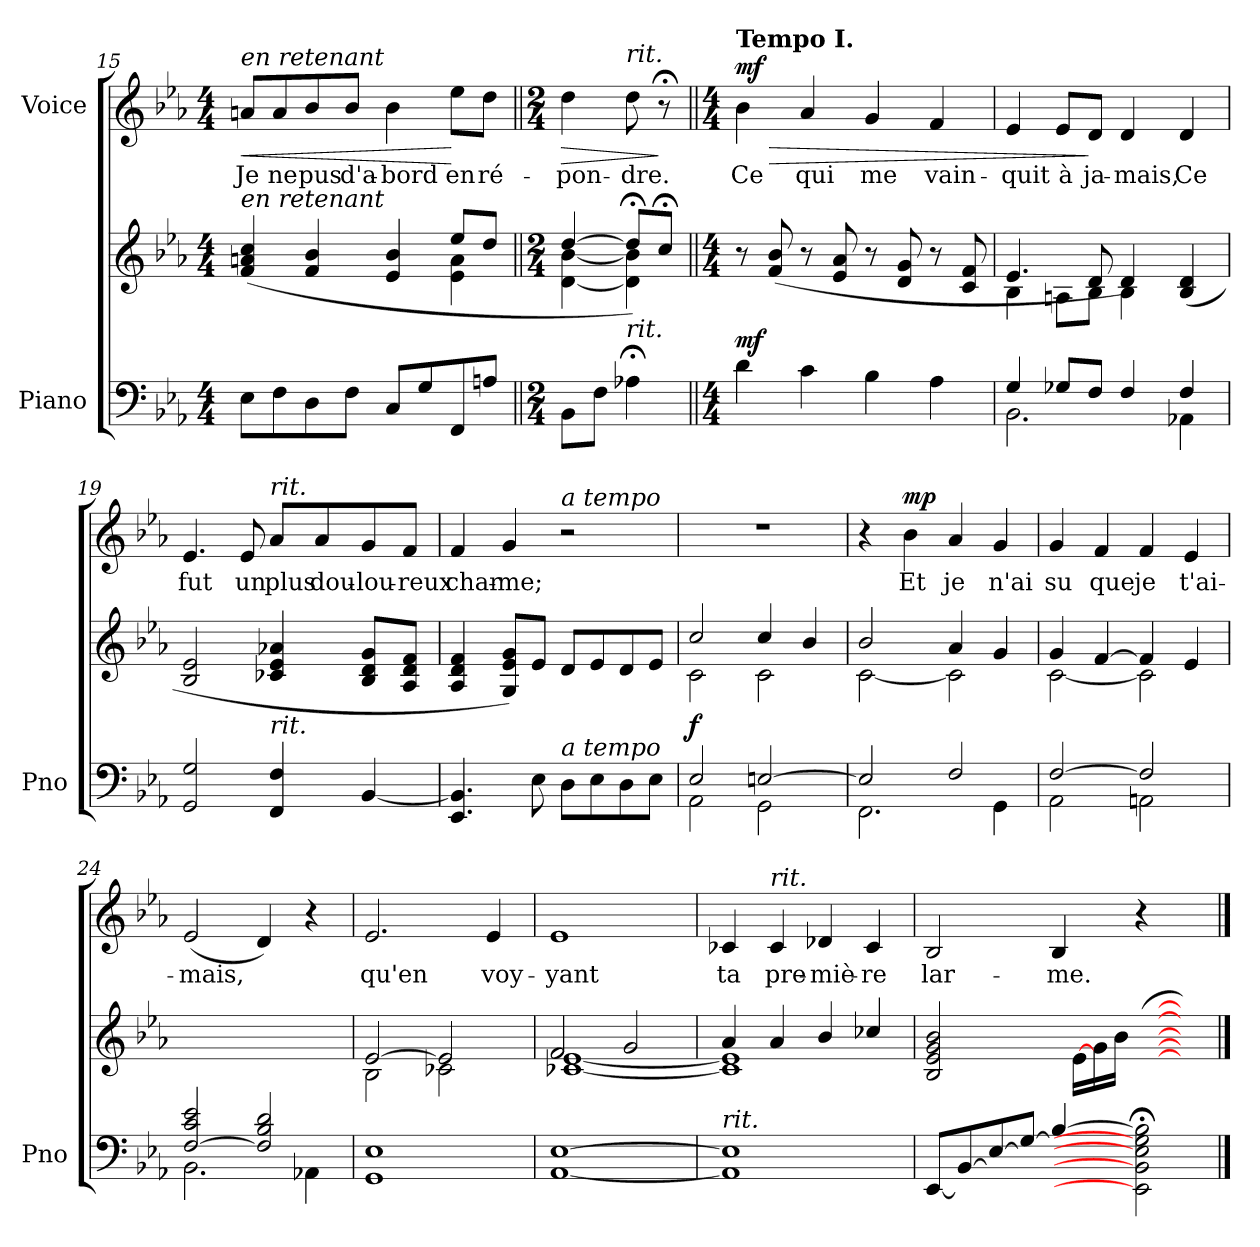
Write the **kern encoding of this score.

**kern	**kern	**dynam	**kern	**text	**dynam
*part2	*part2	*part2	*part1	*part1	*part1
*staff3	*staff2	*staff2/3	*staff1	*staff1	*staff1
*I"Piano	*	*	*I"Voice	*	*
*I'Pno	*	*	*	*	*
*clefF4	*clefG2	*	*clefG2	*	*
*k[b-e-a-]	*k[b-e-a-]	*	*k[b-e-a-]	*	*
*M4/4	*M4/4	*	*M4/4	*	*
*MM60	*MM60	*	*MM60	*	*
=15	=15	=15	=15	=15	=15
*	*^	*	*	*	*
!	!	!	!	!LO:TX:a:i:t=en retenant	!	!
!	!LO:TX:a:i:t=en retenant	!	!	!	!	!
!	!	!	!	!	!LO:LY:b	!LO:HP:b
8E-\L	(>4f/ 4an/ 4cc/	2.reyy	.	8an/L	Je	<
!	!	!	!	!	!LO:LY:b	!
8F\	.	.	.	8a/	ne	.
!	!	!	!	!	!LO:LY:b	!
8D\	4f/ 4b-/	.	.	8b-/	pus	.
!	!	!	!	!	!LO:LY:b	!
8F\J	.	.	.	8b-/J	d'a-	.
!	!	!	!	!	!LO:LY:b	!
8C/L	4e-/ 4b-/	.	.	4b-\	-bord	.
8G/	.	.	.	.	.	.
!	!	!	!	!	!LO:LY:b	!
8FF/	8ee-/L	4e-\ 4a\	.	8ee-\L	en	[
!	!	!	!	!	!LO:LY:b	!
8An/J	8dd/J	.	.	8dd\J	ré-	.
!!LO:LB:g=z
=16||	=16||	=16||	=16||	=16||	=16||	=16||
*M2/4	*M2/4	*	*	*M2/4	*	*
!	!	!	!	!	!LO:LY:b	!LO:HP:b
8BB-\L	[4dd/	[4d\ [4b-\	.	4dd\	-pon-	>
8F\J	.	.	.	.	.	.
!	!	!	!	!LO:TX:a:i:t=rit.	!	!
!LO:TX:a:i:t=rit.	!	!	!	!	!	!
!	!	!	!	!	!LO:LY:b	!
4A-X;<\	8dd;</L])	4d\] 4b-\]	.	8dd\	-dre.	.
.	8cc;</J	.	.	8r;<	.	]
*	*v	*v	*	*	*	*
=17||	=17||	=17||	=17||	=17||	=17||
*M4/4	*M4/4	*	*M4/4	*	*
*	*	*	*MM68	*	*
!	!	!	!LO:TX:a:B:t=Tempo I.	!	!
!	!	!LO:DY:a=2	!	!LO:LY:b	!LO:HP:b
!	!	!	!	!	!LO:DY:n=1:a
4d\	8r	mf	4b-\	Ce	> mf
.	(>8f/ 8b-/	.	.	.	.
!	!	!	!	!LO:LY:b	!
4c\	8r	.	4a-/	qui	.
.	8e-/ 8a-/	.	.	.	.
!	!	!	!	!LO:LY:b	!
4B-\	8r	.	4g/	me	.
.	8d/ 8g/	.	.	.	.
!	!	!	!	!LO:LY:b	!
4A-\	8r	.	4f/	vain-	.
.	8c/ 8f/	.	.	.	.
=18	=18	=18	=18	=18	=18
*^	*^	*	*	*	*
!	!	!	!	!	!	!LO:LY:b	!
4G/	2.BB-\	4.e-/	4B-\	.	4e-/	-quit	.
!	!	!	!	!	!	!LO:LY:b	!
8G-X/L	.	.	8An\L	.	8e-/L	à	.
!	!	!	!	!	!	!LO:LY:b	!
8F/J	.	8d/	8B-\J	.	8d/J	ja-	]
!	!	!	!	!	!	!LO:LY:b	!
4F/	.	4d/)	4B-\	.	4d/	-mais,	.
!	!	!	!	!	!	!LO:LY:b	!
4F/	4AA-X\	(>4B-/ 4d/	4rAyy	.	4d/	Ce	.
=19	=19	=19	=19	=19	=19	=19	=19
!	!	!	!	!	!	!LO:LY:b	!
*v	*v	*	*	*	*	*	*
*	*v	*v	*	*	*	*
2GG/ 2G/	2B-/ 2e-/	.	4.e-/	fut	.
!	!	!	!	!LO:LY:b	!
.	.	.	8e-/	un	.
!	!	!	!LO:TX:a:i:t=rit.	!	!
!LO:TX:a:i:t=rit.	!	!	!	!	!
!	!	!	!	!LO:LY:b	!
4FF/ 4F/	4c-X/ 4e-/ 4a-X/	.	8a-/L	plus	.
*	*	*	*MM62	*	*
!	!	!	!	!LO:LY:b	!
.	.	.	8a-/	dou-	.
!	!	!	!	!LO:LY:b	!
[4BB-/	8B-/ 8d/ 8g/L	.	8g/	-lou-	.
!	!	!	!	!LO:LY:b	!
.	8A-/ 8d/ 8f/J	.	8f/J	-reux	.
!!LO:LB:g=z
=20	=20	=20	=20	=20	=20
!	!	!	!	!LO:LY:b	!
4.EE-/ 4.BB-/]	4A-/ 4d/ 4f/	.	4f/	char-	.
!	!	!	!	!LO:LY:b	!
.	8G/ 8e-/ 8g/L)	.	4g/	-me;	.
8E-\	8e-/J	.	.	.	.
*	*	*	*MM68	*	*
!	!	!	!LO:TX:a:i:t=a tempo	!	!
!LO:TX:a:i:t=a tempo	!	!	!	!	!
8D\L	8d/L	.	2r	.	.
8E-\	8e-/	.	.	.	.
8D\	8d/	.	.	.	.
8E-\J	8e-/J	.	.	.	.
=21	=21	=21	=21	=21	=21
*^	*^	*	*	*	*
!	!	!	!	!LO:DY:a=2	!	!	!
2E-/	2AA-\	(>2cc/	2c\	f	1r	.	.
[2En/	2GG\	4cc/	2c\	.	.	.	.
.	.	4b-/	.	.	.	.	.
=22	=22	=22	=22	=22	=22	=22	=22
2E/]	2.FF\	2b-/	[2c\	.	4r	.	.
!	!	!	!	!	!	!LO:LY:b	!LO:DY:a
.	.	.	.	.	4b-\	Et	mp
!	!	!	!	!	!	!LO:LY:b	!
2F/	.	4a-/	2c\]	.	4a-/	je	.
!	!	!	!	!	!	!LO:LY:b	!
.	4GG\	4g/	.	.	4g/	n'ai	.
=23	=23	=23	=23	=23	=23	=23	=23
!	!	!	!	!	!	!LO:LY:b	!
[2F/	2AA-\	4g/	[2c\	.	4g/	su	.
!	!	!	!	!	!	!LO:LY:b	!
.	.	[4f/	.	.	4f/	que	.
!	!	!	!	!	!	!LO:LY:b	!
2F/]	2AAn\	4f/]	2c\]	.	4f/	je	.
!	!	!	!	!	!	!LO:LY:b	!
.	.	4e-/	.	.	4e-/	t'ai-	.
*	*	*v	*v	*	*	*	*
=24	=24	=24	=24	=24	=24	=24
!	!	!	!	!	!LO:LY:b	!
[2F/ 2c/ 2e-/	2.BB-\	1ryy	.	(<2e-/	-mais,	.
2F/] 2B-/ 2d/)	.	.	.	4d/)	.	.
.	4AA-X\	.	.	4r	.	.
!!LO:PB:g=z
=25	=25	=25	=25	=25	=25	=25
*	*	*^	*	*	*	*
!	!	!	!	!	!	!LO:LY:b	!
*v	*v	*	*	*	*	*	*
1GG 1E-	[2e-/	2B-\	.	2.e-/	qu'en	.
.	2e-/]	2c-X\	.	.	.	.
!	!	!	!	!	!LO:LY:b	!
.	.	.	.	4e-/	voy-	.
=26	=26	=26	=26	=26	=26	=26
!	!	!	!	!	!LO:LY:b	!
[1AA- [1E-	2f/	[1c-X [1e-	.	1e-	-yant	.
.	2g/	.	.	.	.	.
=27	=27	=27	=27	=27	=27	=27
!LO:TX:a:i:t=rit.	!	!	!	!	!	!
!	!	!	!	!	!LO:LY:b	!
1AA-] 1E-]	4a-/	1c-] 1e-]	.	4c-X/	ta	.
*	*	*	*	*MM62	*	*
!	!	!	!	!LO:TX:a:i:t=rit.	!	!
!	!	!	!	!	!LO:LY:b	!
.	4a-/	.	.	4c-/	pre-	.
!	!	!	!	!	!LO:LY:b	!
.	4b-/	.	.	4d-X/	-miè-	.
!	!	!	!	!	!LO:LY:b	!
.	4cc-X/	.	.	4c-/	-re	.
=28	=28	=28	=28	=28	=28	=28
*^	*	*^	*	*	*	*
!	!	!	!	!	!	!	!LO:LY:b	!
[8EE-/L	8rAAAyy	2raayy	2rFyy	2B-/ 2e-/ 2g/ 2b-/	.	2B-/	lar-	.
[8BB-/	8EE-\Lyy_	.	.	.	.	.	.	.
[8E-/	8EE-\yy_ 8BB-\yy_	.	.	.	.	.	.	.
[8G/J	8EE-\yy_ 8BB-\yy_ 8E-\yy_J	.	.	.	.	.	.	.
*	*	*	*	*	*	*MM32	*	*
!	!	!	!	!	!	!	!LO:LY:b	!
[4B-/	4EE-/yy_ 4BB-/yy_ 4E-/yy_ 4G/yy_	16ryy	4reyy	16rcyy	.	4B-/	-me.	.
.	.	[16e-\LL	.	16e-/LLyy	.	.	.	.
.	.	16e-\yy_ [16g\	.	16g/yy	.	.	.	.
.	.	16e-\yy_ 16g\yy_ [16b-\JJ	.	16b-/JJyy	.	.	.	.
!LO:N:n=1:head=open	!	!	!	!	!	!	!	!
!LO:N:n=2:head=open	!	!	!	!	!	!	!	!
!LO:N:n=3:head=open	!	!	!	!	!	!	!	!
!LO:N:n=4:head=open	!	!	!	!	!	!	!	!
!LO:N:n=5:head=open	!	!LO:N:n=4:head=open	!	!LO:N:head=open	!	!	!	!
4EE-\]; 4BB-\]; 4E-\]; 4G\]; 4B-\];	4ryy	(>16e-\yy_ 16g\yy_ 16b-\yy_ [16ee-\LL	8rAyy	8ee-\Lyy	.	4r	.	.
.	.	16e-\yy_ 16g\yy_ 16b-\yy_ 16ee-\yy_ [16gg\yyJ	.	.	.	.	.	.
!	!	!LO:N:n=1:head=open	!	!	!	!	!	!
!	!	!LO:N:n=2:head=open	!	!	!	!	!	!
!	!	!LO:N:n=3:head=open	!	!	!	!	!	!
!	!	!LO:N:n=4:head=open	!	!	!	!	!	!
!	!	!LO:N:n=5:head=open	!LO:N:n=1:head=open	!	!	!	!	!
!	!	!	!LO:N:n=2:head=open	!	!	!	!	!
!	!	!	!LO:N:n=3:head=open	!	!	!	!	!
!	!	!	!LO:N:n=4:head=open	!LO:N:head=open	!	!	!	!
.	.	8e-\] 8g\] 8b-\] 8ee-\] 8gg\]J	8e-\yy;< 8g\yy;< 8b-\yy;< 8ee-\yy;<	8gg\Jyy)	.	.	.	.
*v	*v	*	*	*	*	*	*	*
*	*v	*v	*v	*	*	*	*
==	==	==	==	==	==
*-	*-	*-	*-	*-	*-
